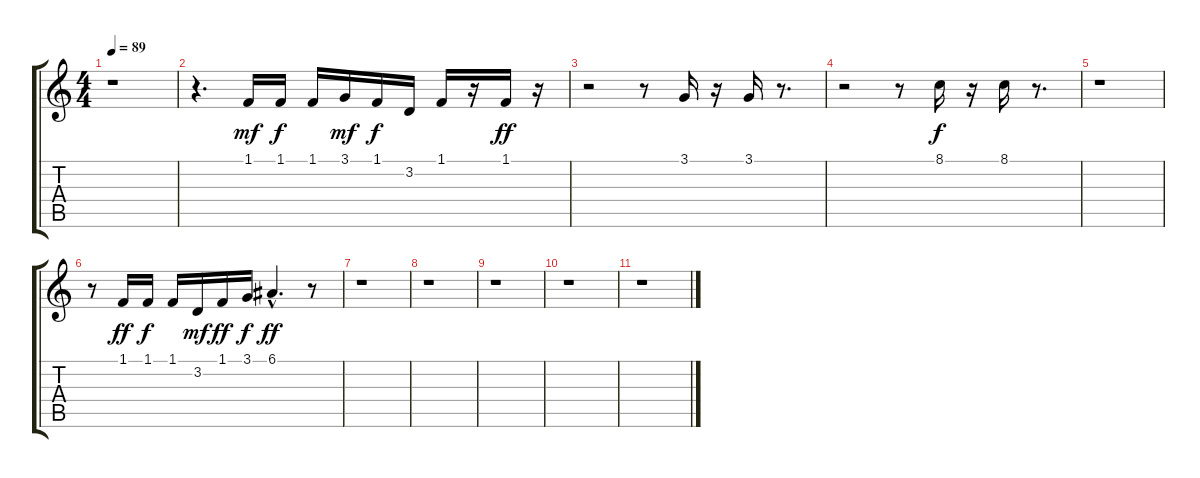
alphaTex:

\track "" {instrument shamisen}
\staff {score tabs}
\tuning (E4 B3 G3 D3 A2 E2) {hide}
\ts (4 4)
\tempo 89
\clef g2
\ks c
r.1{dy f} |
r.4{d} 1.1.16{dy mf} 1.1.16{dy f} 1.1.16 3.1.16{dy mf} 1.1.16{dy f} 3.2.16 1.1.16 r.16 1.1.16{dy ff} r.16 |
r.2 r.8 3.1.16 r.16 3.1.16 r.8{d} |
r.2 r.8 8.1.16{dy f} r.16 8.1.16 r.8{d} |
r.1 |
r.8 1.1.16{dy ff} 1.1.16{dy f} 1.1.16 3.2.16{dy mf} 1.1.16{dy ff} 3.1.16{dy f} 6.1{hac}.4{d dy ff} r.8 |
r.1 |
r.1 |
r.1 |
r.1 |
r.1
